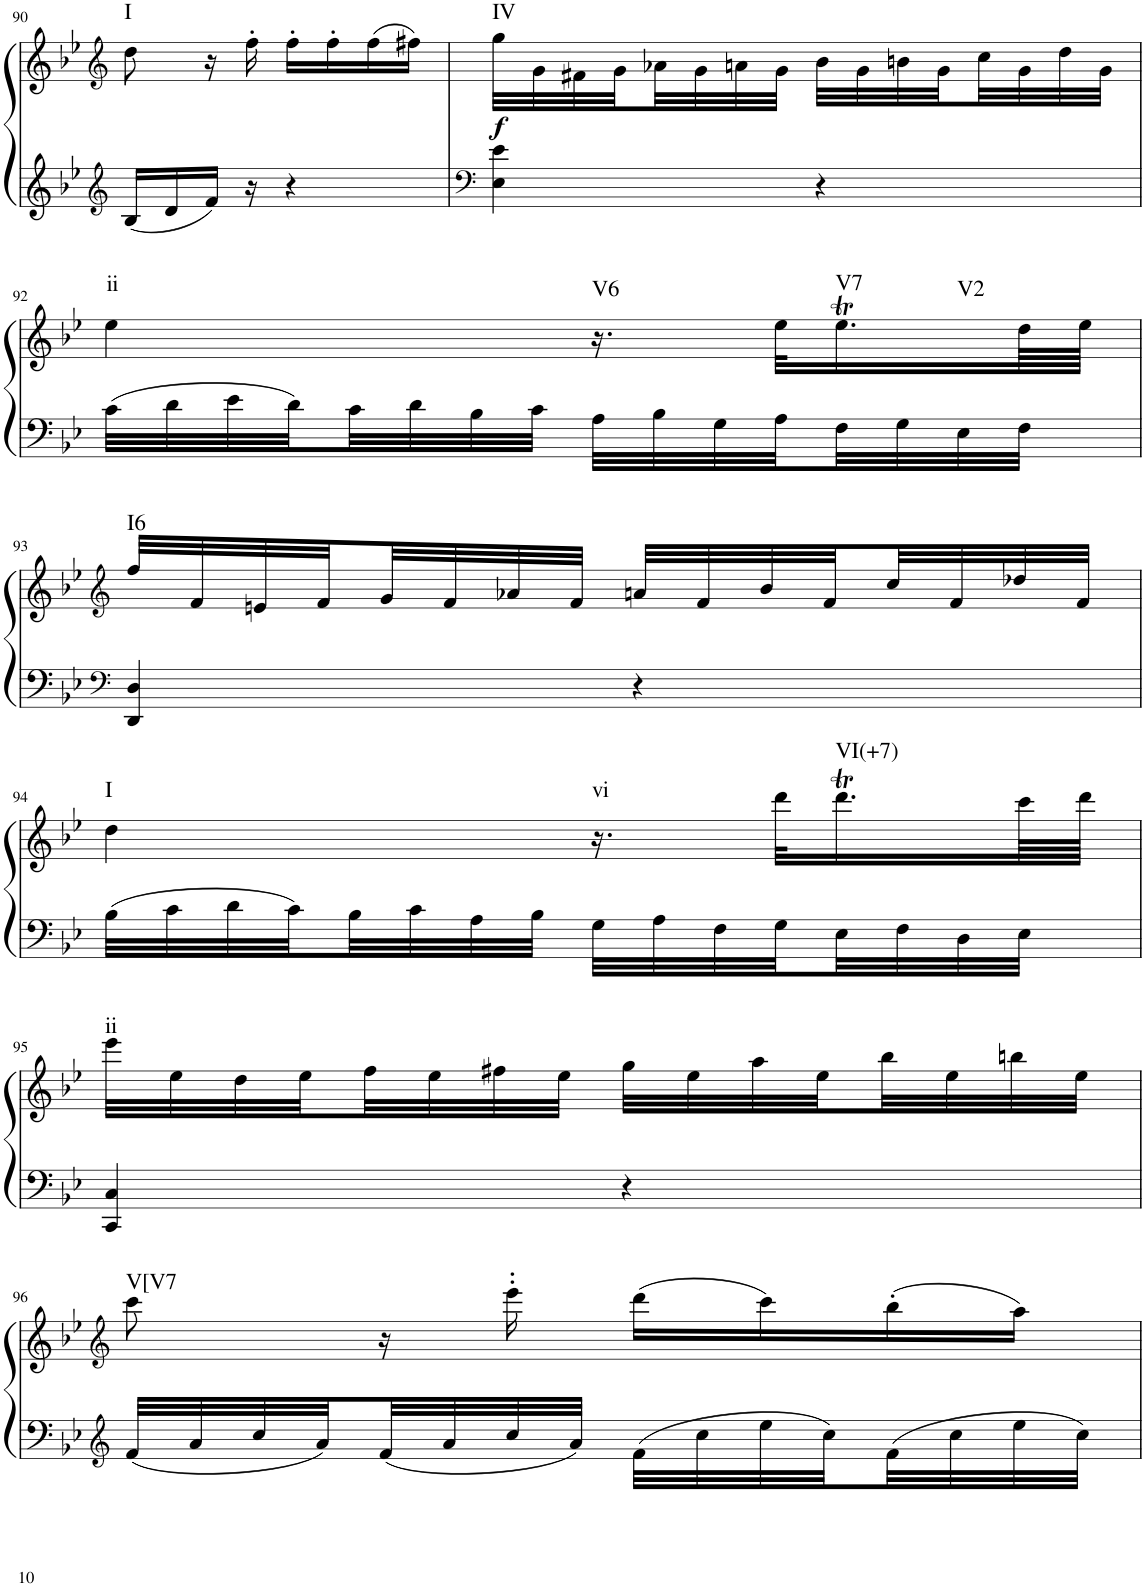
**kern	**kern	**dynam	**harte
*part1	*part1	*part1	*part1
*staff2	*staff1	*staff1/2	*
*I"Klavier linke Hand	*	*	*
!!LO:PB:g=z
*clefG2	*clefG2	*	*
*k[b-e-]	*k[b-e-]	*	*
*M2/4	*M2/4	*	*
=90	=90	=90	=90
!	!	!	!LO:H:kt=I
16B-/LL	8dd\	.	N
16d/	.	.	.
16f/JJ	16r	.	.
16r	16ff'\	.	.
4r	16ff'\LL	.	.
.	16ff'\	.	.
.	(16ff\	.	.
.	16ff#X\JJ)	.	.
=91	=91	=91	=91
*clefF4	*	*	*
!	!	!LO:DY:b	!LO:H:kt=IV
4E-\ 4e-\	32gg\LLL	f	N
.	32g\	.	.
.	32f#X\	.	.
.	32g\	.	.
.	32a-X\	.	.
.	32g\	.	.
.	32an\	.	.
.	32g\JJJ	.	.
4r	32b-\LLL	.	.
.	32g\	.	.
.	32bn\	.	.
.	32g\	.	.
.	32cc\	.	.
.	32g\	.	.
.	32dd\	.	.
.	32g\JJJ	.	.
!!LO:LB:g=z
=92	=92	=92	=92
!	!	!	!LO:H:kt=ii
32c\LLL	4ee-\	.	N
32d\	.	.	.
32e-\	.	.	.
32d\	.	.	.
32c\	.	.	.
32d\	.	.	.
32B-\	.	.	.
32c\JJJ	.	.	.
!	!	!	!LO:H:kt=V6
32A\LLL	16.r	.	N
32B-\	.	.	.
32G\	.	.	.
32A\	32ee-\KLL	.	.
!	!	!	!LO:H:n=1:kt=V7
!	!	!	!LO:H:n=2:kt=V2
32F\	16.ee-T\	.	N N
32G\	.	.	.
32E-\	.	.	.
32F\JJJ	64dd\LL	.	.
.	64ee-\JJJJ	.	.
!!LO:LB:g=z
=93	=93	=93	=93
*clefF4	*clefG2	*	*
!	!	!	!LO:H:kt=I6
4DD/ 4D/	32ff/LLL	.	N
.	32f/	.	.
.	32en/	.	.
.	32f/	.	.
.	32g/	.	.
.	32f/	.	.
.	32a-X/	.	.
.	32f/JJJ	.	.
4r	32an/LLL	.	.
.	32f/	.	.
.	32b-/	.	.
.	32f/	.	.
.	32cc/	.	.
.	32f/	.	.
.	32dd-X/	.	.
.	32f/JJJ	.	.
!!LO:LB:g=z
=94	=94	=94	=94
!	!	!	!LO:H:kt=I
32B-\LLL	4dd\	.	N
32c\	.	.	.
32d\	.	.	.
32c\	.	.	.
32B-\	.	.	.
32c\	.	.	.
32A\	.	.	.
32B-\JJJ	.	.	.
!	!	!	!LO:H:kt=vi
32G\LLL	16.r	.	N
32A\	.	.	.
32F\	.	.	.
32G\	32ddd\KLL	.	.
!	!	!	!LO:H:kt=VI(+7)
32E-\	16.dddt\	.	N
32F\	.	.	.
32D\	.	.	.
32E-\JJJ	64ccc\LL	.	.
.	64ddd\JJJJ	.	.
!!LO:LB:g=z
=95	=95	=95	=95
!	!	!	!LO:H:kt=ii
4CC/ 4C/	32eee-\LLL	.	N
.	32ee-\	.	.
.	32dd\	.	.
.	32ee-\	.	.
.	32ff\	.	.
.	32ee-\	.	.
.	32ff#X\	.	.
.	32ee-\JJJ	.	.
4r	32gg\LLL	.	.
.	32ee-\	.	.
.	32aa\	.	.
.	32ee-\	.	.
.	32bb-\	.	.
.	32ee-\	.	.
.	32bbn\	.	.
.	32ee-\JJJ	.	.
!!LO:LB:g=z
=96	=96	=96	=96
*clefG2	*clefG2	*	*
!	!	!	!LO:H:kt=V[V7
32f/LLL	8ccc\	.	N
32a/	.	.	.
32cc/	.	.	.
32a/	.	.	.
32f/	16r	.	.
32a/	.	.	.
32cc/	16eee-''\	.	.
32a/JJJ	.	.	.
32f\LLL	(16ddd\LL	.	.
32cc\	.	.	.
32ee-\	16ccc\)	.	.
32cc\	.	.	.
32f\	(16bb-'\	.	.
32cc\	.	.	.
32ee-\	16aa\JJ)	.	.
32cc\JJJ	.	.	.
=	=	=	=
*-	*-	*-	*-
